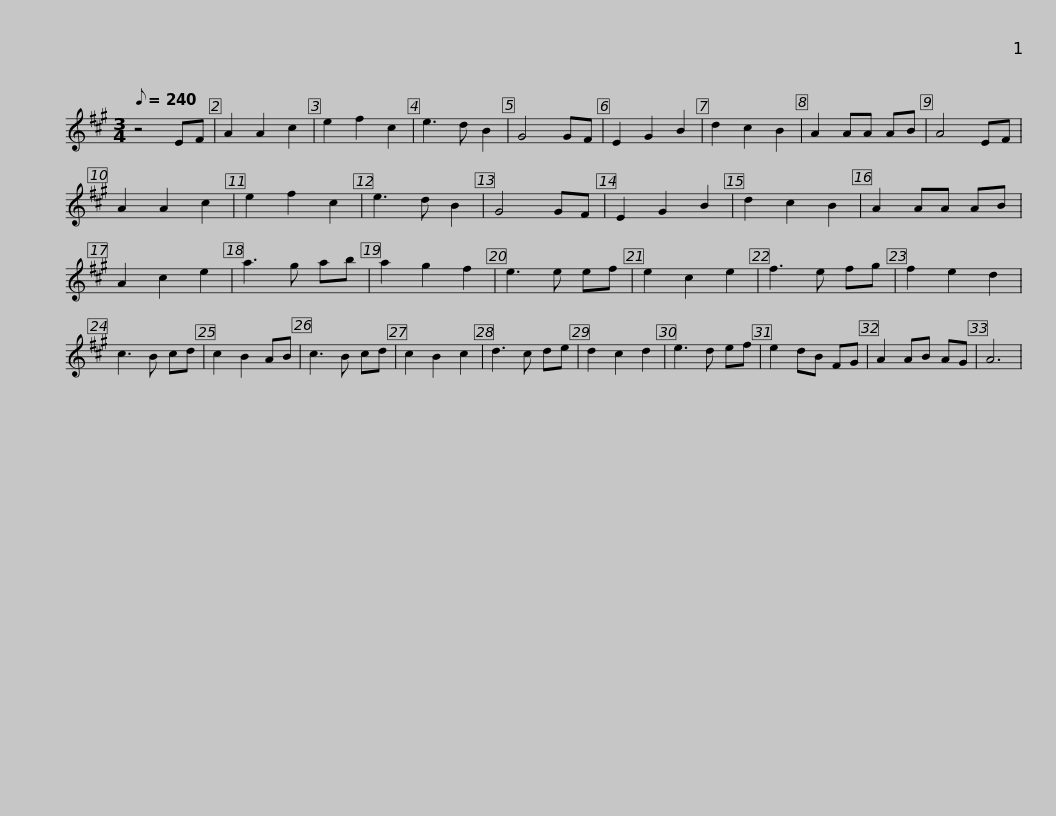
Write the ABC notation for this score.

X:1
L:1/8
Q:1/8=240
M:3/4
I:linebreak $
K:A
V:1 treble
V:1
 z4 EF | A2 A2 c2 | e2 f2 c2 | e3 d B2 | G4 GF | %5
 E2 G2 B2 | d2 c2 B2 | A2 AA AB | A4 EF | A2 A2 c2 | %10
 e2 f2 c2 | e3 d B2 |$ G4 GF | E2 G2 B2 | d2 c2 B2 | %15
 A2 AA AB | A2 c2 e2 | a3 g ab | a2 g2 f2 | e3 e ef | %20
 e2 c2 e2 | f3 e fg | f2 e2 d2 |$ c3 B cd | c2 B2 AB | %25
 c3 B cd | c2 B2 c2 | d3 c de | d2 c2 d2 | e3 d ef | %30
 e2 dB FG | A2 AB AG | A6 | %33
